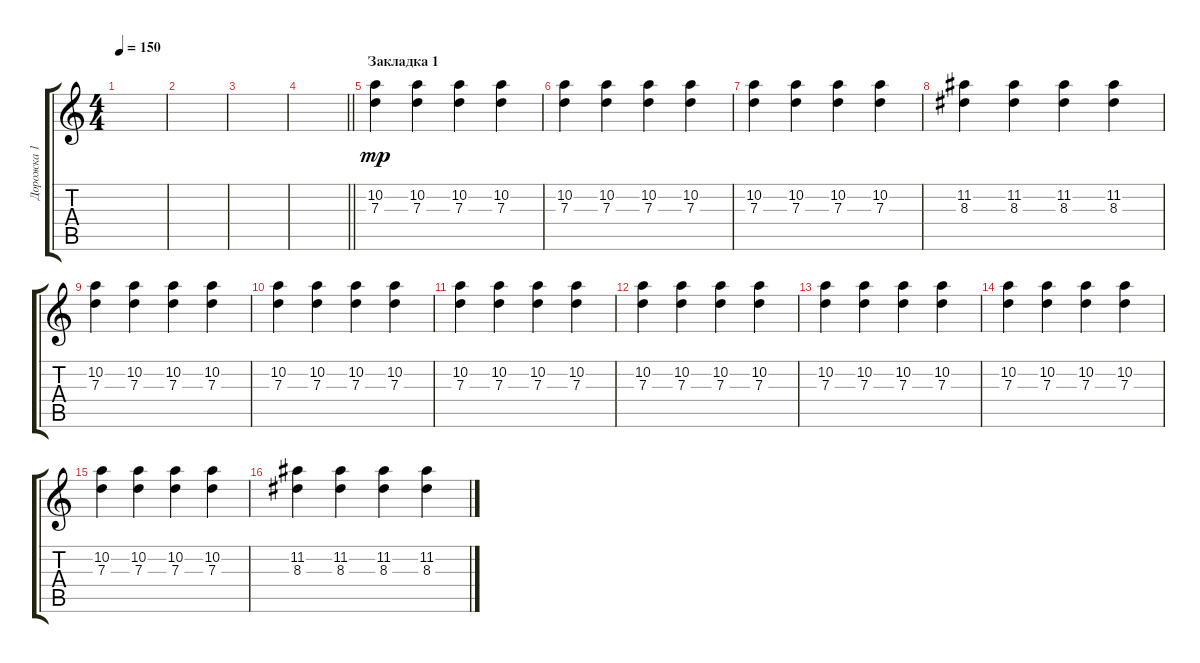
\track ("Дорожка 1" "Дорожка 1") {instrument distortionguitar}
\staff {score tabs}
\tuning (E4 B3 G3 D3 A2 E2) {hide}
\ts (4 4)
\tempo 150
\clef g2
\ks c
|
|
|
\barLineRight lightlight
|
\section ("" "Закладка 1")
(10.2 7.3).4{dy mp} (10.2 7.3).4 (10.2 7.3).4 (10.2 7.3).4 |
(10.2 7.3).4 (10.2 7.3).4 (10.2 7.3).4 (10.2 7.3).4 |
(10.2 7.3).4 (10.2 7.3).4 (10.2 7.3).4 (10.2 7.3).4 |
(11.2 8.3).4 (11.2 8.3).4 (11.2 8.3).4 (11.2 8.3).4 |
(10.2 7.3).4 (10.2 7.3).4 (10.2 7.3).4 (10.2 7.3).4 |
(10.2 7.3).4 (10.2 7.3).4 (10.2 7.3).4 (10.2 7.3).4 |
(10.2 7.3).4 (10.2 7.3).4 (10.2 7.3).4 (10.2 7.3).4 |
(10.2 7.3).4 (10.2 7.3).4 (10.2 7.3).4 (10.2 7.3).4 |
(10.2 7.3).4 (10.2 7.3).4 (10.2 7.3).4 (10.2 7.3).4 |
(10.2 7.3).4 (10.2 7.3).4 (10.2 7.3).4 (10.2 7.3).4 |
(10.2 7.3).4 (10.2 7.3).4 (10.2 7.3).4 (10.2 7.3).4 |
(11.2 8.3).4 (11.2 8.3).4 (11.2 8.3).4 (11.2 8.3).4
